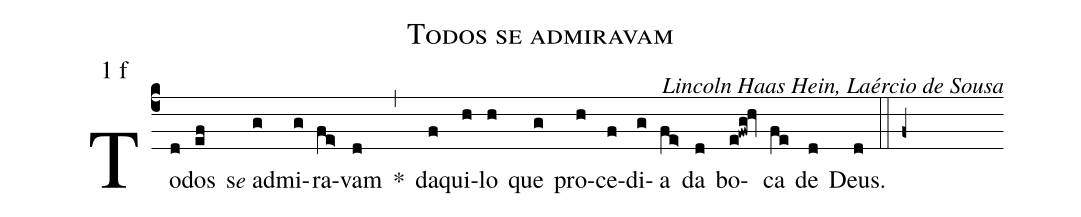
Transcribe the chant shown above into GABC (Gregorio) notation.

name: Todos se admiravam;
mode: 1;
mode-differentia: f;
commentary: Lincoln Haas Hein, Laércio de Sousa;
%%
(c4)

To(d)dos(ef) s<e>e</e> ad(g)mi(g)ra(fe>)vam(d) *(,) da(f)qui(h)lo(h) que(g) pro(h)ce(f)di(g)a(fe>) da(d) bo(e!fwg!hv)ca(fe) de(d) Deus.(d)

(::f+)
